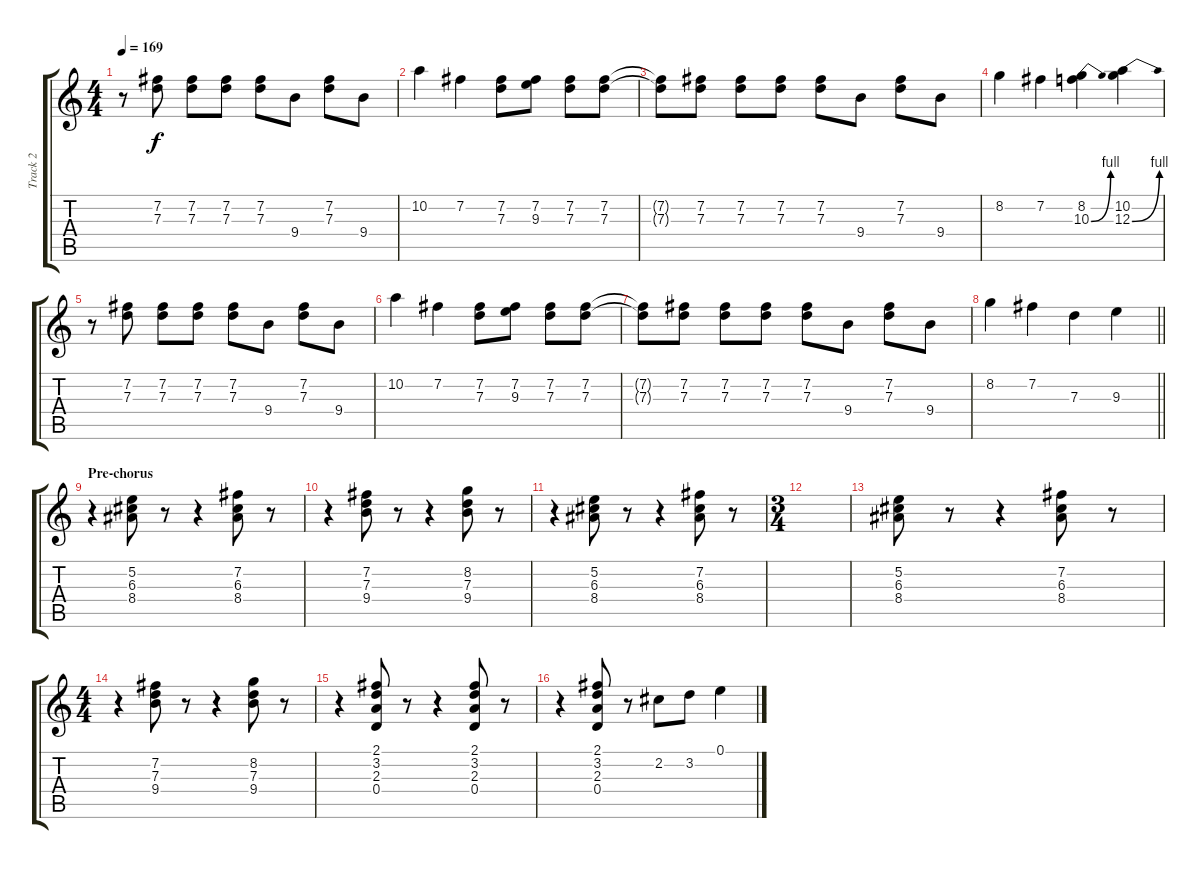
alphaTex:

\track ("Track 2" "Track 2") {instrument overdrivenguitar}
\staff {score tabs}
\tuning (E4 B3 G3 D3 A2 E2) {hide}
\ts (4 4)
\tempo 169
\clef g2
\ks c
r.8{dy f} (7.2 7.3).8 (7.2 7.3).8 (7.2 7.3).8 (7.2 7.3).8 9.4.8 (7.2 7.3).8 9.4.8 |
10.2.4 7.2.4 (7.2 7.3).8 (7.2 9.3).8 (7.2 7.3).8 (7.2 7.3).8 |
(7.2{t} 7.3{t}).8 (7.2 7.3).8 (7.2 7.3).8 (7.2 7.3).8 (7.2 7.3).8 9.4.8 (7.2 7.3).8 9.4.8 |
8.2.4 7.2.4 (8.2 10.3{be (bend 0 0 60 4)}).4 (10.2 12.3{be (bend 0 0 60 4)}).4 |
r.8 (7.2 7.3).8 (7.2 7.3).8 (7.2 7.3).8 (7.2 7.3).8 9.4.8 (7.2 7.3).8 9.4.8 |
10.2.4 7.2.4 (7.2 7.3).8 (7.2 9.3).8 (7.2 7.3).8 (7.2 7.3).8 |
(7.2{t} 7.3{t}).8 (7.2 7.3).8 (7.2 7.3).8 (7.2 7.3).8 (7.2 7.3).8 9.4.8 (7.2 7.3).8 9.4.8 |
\barLineRight lightlight
8.2.4 7.2.4 7.3.4 9.3.4 |
\section ("" "Pre-chorus")
r.4 (5.2 6.3 8.4).8 r.8 r.4 (7.2 6.3 8.4).8 r.8 |
r.4 (7.2 7.3 9.4).8 r.8 r.4 (8.2 7.3 9.4).8 r.8 |
r.4 (5.2 6.3 8.4).8 r.8 r.4 (7.2 6.3 8.4).8 r.8 |
\ts (3 4)
|
(5.2 6.3 8.4).8 r.8 r.4 (7.2 6.3 8.4).8 r.8 |
\ts (4 4)
r.4 (7.2 7.3 9.4).8 r.8 r.4 (8.2 7.3 9.4).8 r.8 |
r.4 (2.1 3.2 2.3 0.4).8 r.8 r.4 (2.1 3.2 2.3 0.4).8 r.8 |
r.4 (2.1 3.2 2.3 0.4).8 r.8 2.2.8 3.2.8 0.1.4
